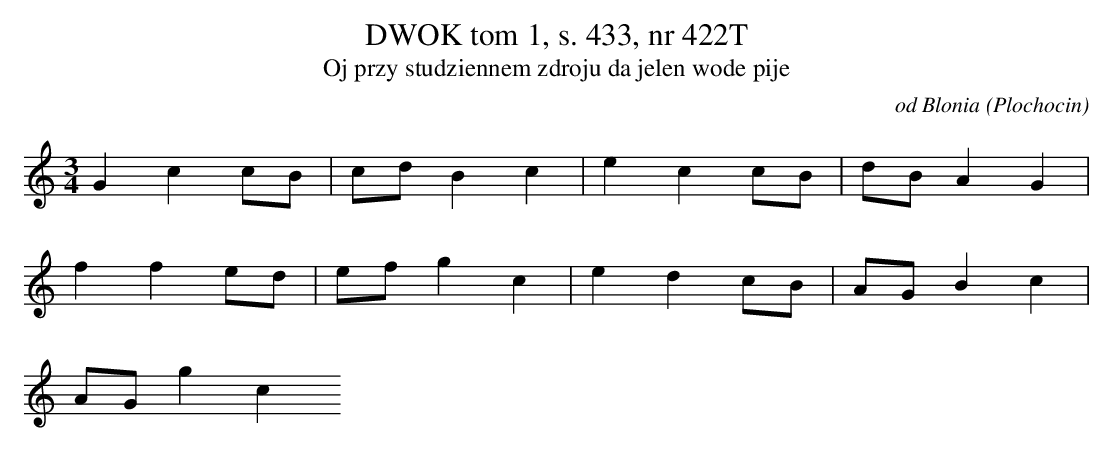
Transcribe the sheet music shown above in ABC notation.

X:1
T: DWOK tom 1, s. 433, nr 422T
T: Oj przy studziennem zdroju da jelen wode pije
O: od Blonia (Plochocin)
M: 3/4
L: 1/8
K: C
G2c2cB | cdB2c2 | e2c2cB | dBA2G2 |
f2f2ed | efg2c2 | e2d2cB | AGB2c2 |
AGg2c2
